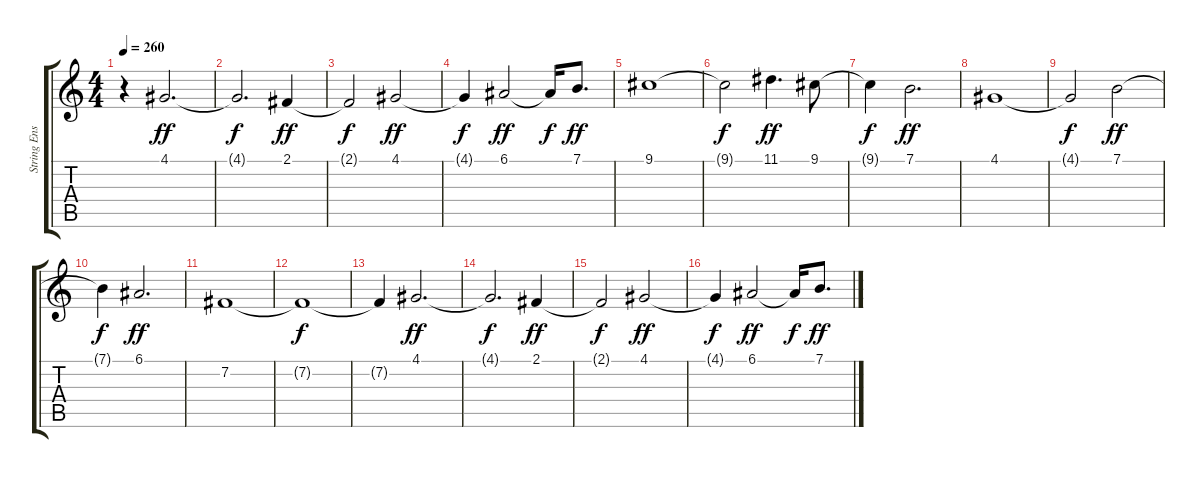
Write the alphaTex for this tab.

\track ("String Ensemble" "String Ens") {instrument stringensemble1}
\staff {score tabs}
\tuning (E4 B3 G3 D3 A2 E2) {hide}
\ts (4 4)
\tempo 260
\clef g2
\ks c
r.4{dy f} 4.1.2{d dy ff} |
4.1{t}.2{d dy f} 2.1.4{dy ff} |
2.1{t}.2{dy f} 4.1.2{dy ff} |
4.1{t}.4{dy f} 6.1.2{dy ff} 6.1{t}.16{dy f} 7.1.8{d dy ff} |
9.1.1 |
9.1{t}.2{dy f} 11.1.4{d dy ff} 9.1.8 |
9.1{t}.4{dy f} 7.1.2{d dy ff} |
4.1.1 |
4.1{t}.2{dy f} 7.1.2{dy ff} |
7.1{t}.4{dy f} 6.1.2{d dy ff} |
7.2.1 |
7.2{t}.1{dy f} |
7.2{t}.4 4.1.2{d dy ff} |
4.1{t}.2{d dy f} 2.1.4{dy ff} |
2.1{t}.2{dy f} 4.1.2{dy ff} |
4.1{t}.4{dy f} 6.1.2{dy ff} 6.1{t}.16{dy f} 7.1.8{d dy ff}
